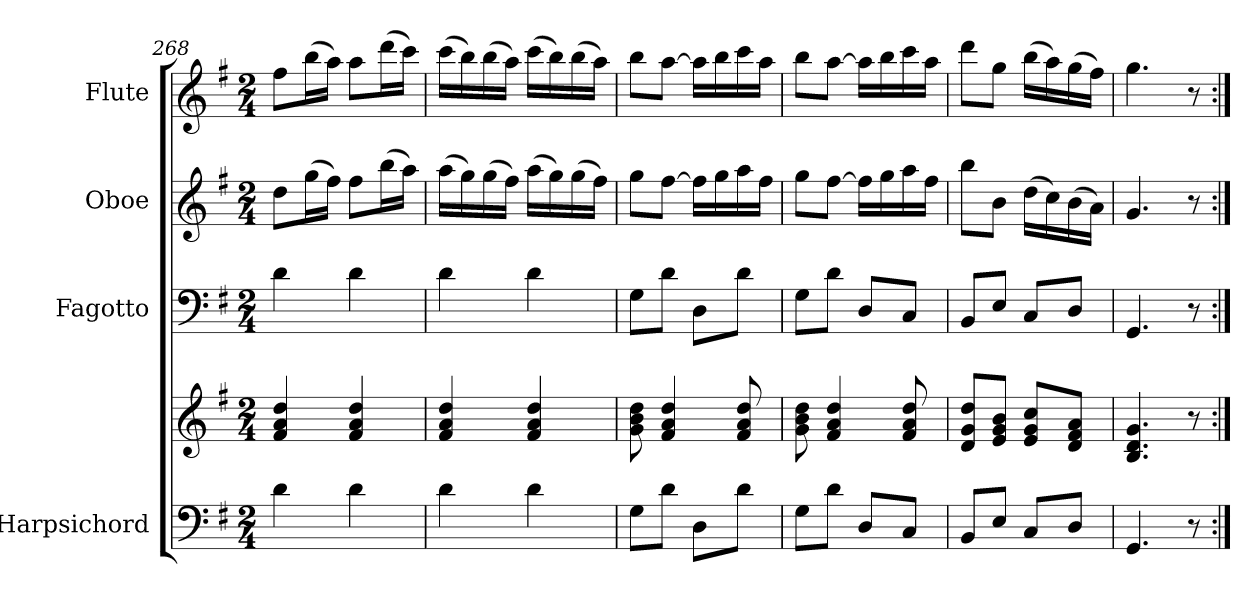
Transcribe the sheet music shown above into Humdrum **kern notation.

**kern	**kern	**kern	**kern	**kern
*part4	*part4	*part3	*part2	*part1
*staff5	*staff4	*staff3	*staff2	*staff1
*I"Harpsichord	*	*I"Fagotto	*I"Oboe	*I"Flute
*I'Hch.	*	*	*I'Ob.	*
*clefF4	*clefG2	*clefF4	*clefG2	*clefG2
*k[f#]	*k[f#]	*k[f#]	*k[f#]	*k[f#]
*M2/4	*M2/4	*M2/4	*M2/4	*M2/4
=268	=268	=268	=268	=268
4d\	4f#/ 4a/ 4dd/	4d\	8dd\L	8ff#\L
.	.	.	(16gg\L	(16bb\L
.	.	.	16ff#\JJ)	16aa\JJ)
4d\	4f#/ 4a/ 4dd/	4d\	8ff#\L	8aa\L
.	.	.	(16bb\L	(16ddd\L
.	.	.	16aa\JJ)	16ccc\JJ)
!!LO:LB:g=z
=269	=269	=269	=269	=269
4d\	4f#/ 4a/ 4dd/	4d\	(16aa\LL	(16ccc\LL
.	.	.	16gg\)	16bb\)
.	.	.	(16gg\	(16bb\
.	.	.	16ff#\JJ)	16aa\JJ)
4d\	4f#/ 4a/ 4dd/	4d\	(16aa\LL	(16ccc\LL
.	.	.	16gg\)	16bb\)
.	.	.	(16gg\	(16bb\
.	.	.	16ff#\JJ)	16aa\JJ)
=270	=270	=270	=270	=270
8G\L	8g\ 8b\ 8dd\	8G\L	8gg\L	8bb\L
8d\J	4f#/ 4a/ 4dd/	8d\J	[8ff#\J	[8aa\J
8D\L	.	8D\L	16ff#\LL]	16aa\LL]
.	.	.	16gg\	16bb\
8d\J	8f#/ 8a/ 8dd/	8d\J	16aa\	16ccc\
.	.	.	16ff#\JJ	16aa\JJ
=271	=271	=271	=271	=271
8G\L	8g\ 8b\ 8dd\	8G\L	8gg\L	8bb\L
8d\J	4f#/ 4a/ 4dd/	8d\J	[8ff#\J	[8aa\J
8D/L	.	8D/L	16ff#\LL]	16aa\LL]
.	.	.	16gg\	16bb\
8C/J	8f#/ 8a/ 8dd/	8C/J	16aa\	16ccc\
.	.	.	16ff#\JJ	16aa\JJ
=272	=272	=272	=272	=272
8BB/L	8d/ 8g/ 8dd/L	8BB/L	8bb\L	8ddd\L
8E/J	8e/ 8g/ 8b/J	8E/J	8b\J	8gg\J
8C/L	8e/ 8g/ 8cc/L	8C/L	(16dd\LL	(16bb\LL
.	.	.	16cc\)	16aa\)
8D/J	8d/ 8f#/ 8a/J	8D/J	(16b\	(16gg\
.	.	.	16a\JJ)	16ff#\JJ)
=273	=273	=273	=273	=273
4.GG/	4.B/ 4.d/ 4.g/	4.GG/	4.g/	4.gg\
8r	8r	8r	8r	8r
=:|!	=:|!	=:|!	=:|!	=:|!
*-	*-	*-	*-	*-
